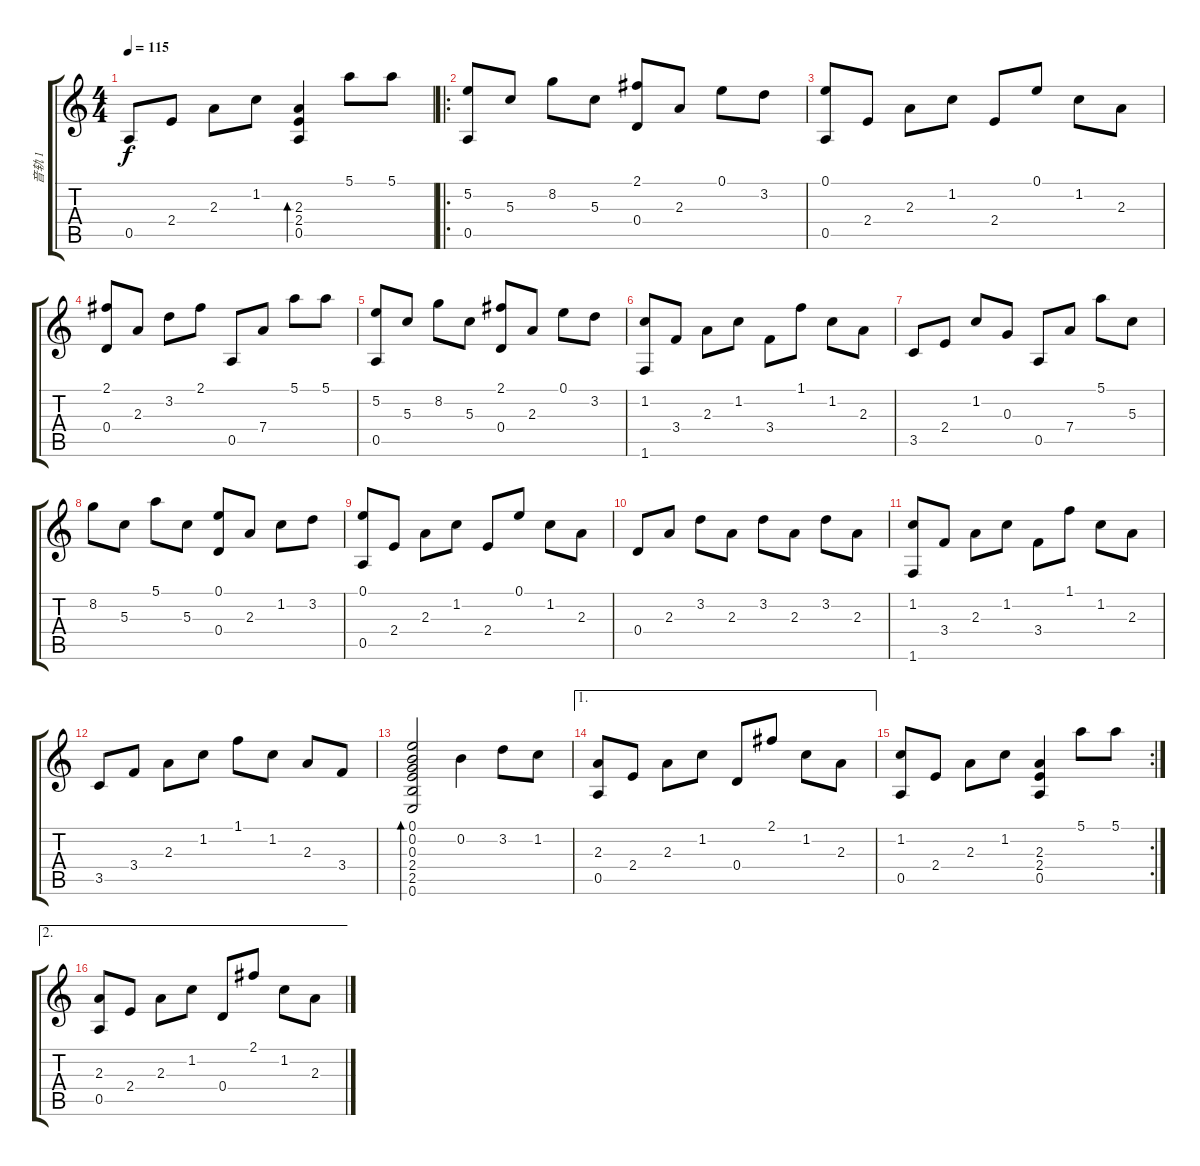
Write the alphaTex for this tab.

\track ("音轨 1" "音轨 1") {instrument acousticguitarsteel}
\staff {score tabs}
\tuning (E4 B3 G3 D3 A2 E2) {hide}
\ts (4 4)
\tempo 115
\clef g2
\ks c
0.5.8{dy f} 2.4.8 2.3.8 1.2.8 (2.3 2.4 0.5).4{bd 120} 5.1.8 5.1.8 |
\ro
(5.2 0.5).8 5.3.8 8.2.8 5.3.8 (2.1 0.4).8 2.3.8 0.1.8 3.2.8 |
(0.1 0.5).8 2.4.8 2.3.8 1.2.8 2.4.8 0.1.8 1.2.8 2.3.8 |
(2.1 0.4).8 2.3.8 3.2.8 2.1.8 0.5.8 7.4.8 5.1.8 5.1.8 |
(5.2 0.5).8 5.3.8 8.2.8 5.3.8 (2.1 0.4).8 2.3.8 0.1.8 3.2.8 |
(1.2 1.6).8 3.4.8 2.3.8 1.2.8 3.4.8 1.1.8 1.2.8 2.3.8 |
3.5.8 2.4.8 1.2.8 0.3.8 0.5.8 7.4.8 5.1.8 5.3.8 |
8.2.8 5.3.8 5.1.8 5.3.8 (0.1 0.4).8 2.3.8 1.2.8 3.2.8 |
(0.1 0.5).8 2.4.8 2.3.8 1.2.8 2.4.8 0.1.8 1.2.8 2.3.8 |
0.4.8 2.3.8 3.2.8 2.3.8 3.2.8 2.3.8 3.2.8 2.3.8 |
(1.2 1.6).8 3.4.8 2.3.8 1.2.8 3.4.8 1.1.8 1.2.8 2.3.8 |
3.5.8 3.4.8 2.3.8 1.2.8 1.1.8 1.2.8 2.3.8 3.4.8 |
(0.1 0.2 0.3 2.4 2.5 0.6).2{bd 120} 0.2.4 3.2.8 1.2.8 |
\ae 1
(2.3 0.5).8 2.4.8 2.3.8 1.2.8 0.4.8 2.1.8 1.2.8 2.3.8 |
\rc 2
(1.2 0.5).8 2.4.8 2.3.8 1.2.8 (2.3 2.4 0.5).4 5.1.8 5.1.8 |
\ae 2
(2.3 0.5).8 2.4.8 2.3.8 1.2.8 0.4.8 2.1.8 1.2.8 2.3.8
